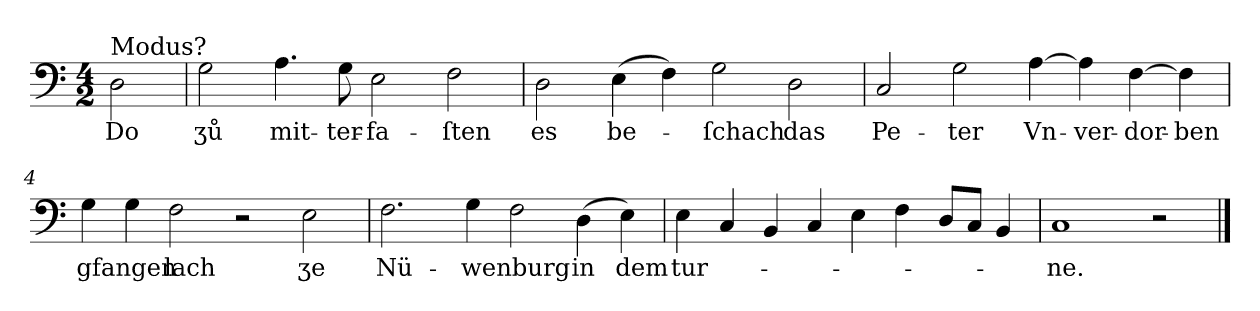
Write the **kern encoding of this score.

**kern	**text
*part1	*part1
*staff1	*staff1
*clefF4	*
*k[]	*
*C:	*
*M4/2	*
=	=
!LO:TX:a:t=Modus?	!
2D	Do
=1	=1
2G	ʒů
4.A	mit-
8G	-ter-
2E	-fa-
2F	-ſten
=2	=2
2D	es
(4E	be-
4F)	.
2G	-ſchach
2D	das
=3	=3
2C	Pe-
2G	-ter
[4A	Vn-
4A]	-ver-
[4F	-dor-
4F]	-ben
=4	=4
4G	gfangen
4G	.
2F	lach
2r	.
2E	ʒe
=5	=5
2.F	Nü-
4G	-wenburg
2F	.
(4D	in
4E)	dem
=6	=6
4E	tur-
4C	.
4BB	.
4C	.
4E	.
4F	.
8D/L	.
8CJ	.
4BB	.
=7	=7
1C	-ne.
2r	.
==	==
*-	*-
